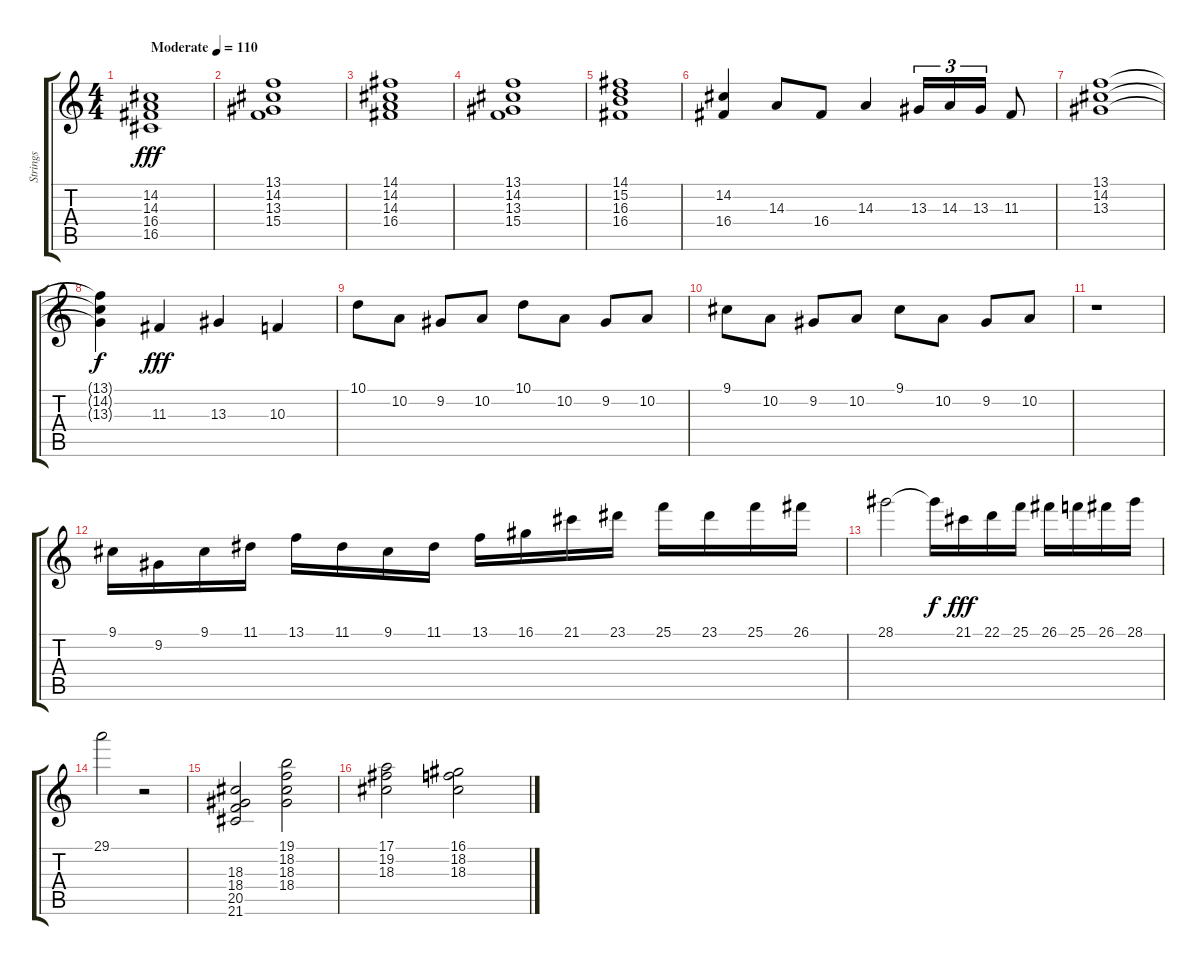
\track ("Strings" "Strings") {instrument stringensemble1}
\staff {score tabs}
\tuning (E4 B3 G3 D3 A2 E2) {hide}
\ts (4 4)
\tempo (110 "Moderate")
\clef g2
\ks c
(14.2 14.3 16.4 16.5).1{dy fff instrument stringensemble1} |
(13.1 14.2 13.3 15.4).1 |
(14.1 14.2 14.3 16.4).1 |
(13.1 14.2 13.3 15.4).1 |
(14.1 15.2 16.3 16.4).1 |
(14.2 16.4).4 14.3.8 16.4.8 14.3.4 13.3.16{tu (3 2)} 14.3.16{tu (3 2)} 13.3.16{tu (3 2)} 11.3.8 |
(13.1 14.2 13.3).1 |
(13.1{t} 14.2{t} 13.3{t}).4{dy f} 11.3.4{dy fff} 13.3.4 10.3.4 |
10.1.8 10.2.8 9.2.8 10.2.8 10.1.8 10.2.8 9.2.8 10.2.8 |
9.1.8 10.2.8 9.2.8 10.2.8 9.1.8 10.2.8 9.2.8 10.2.8 |
r.1 |
9.1.16{volume 14} 9.2.16 9.1.16 11.1.16 13.1.16 11.1.16 9.1.16 11.1.16 13.1.16 16.1.16 21.1.16 23.1.16 25.1.16 23.1.16 25.1.16 26.1.16 |
28.1.2 28.1{t}.16{dy f} 21.1.16{dy fff} 22.1.16 25.1.16 26.1.16 25.1.16 26.1.16 28.1.16 |
29.1.2 r.2 |
(18.3 18.4 20.5 21.6).2{volume 12} (19.1 18.2 18.3 18.4).2 |
(17.1 19.2 18.3).2 (16.1 18.2 18.3).2
